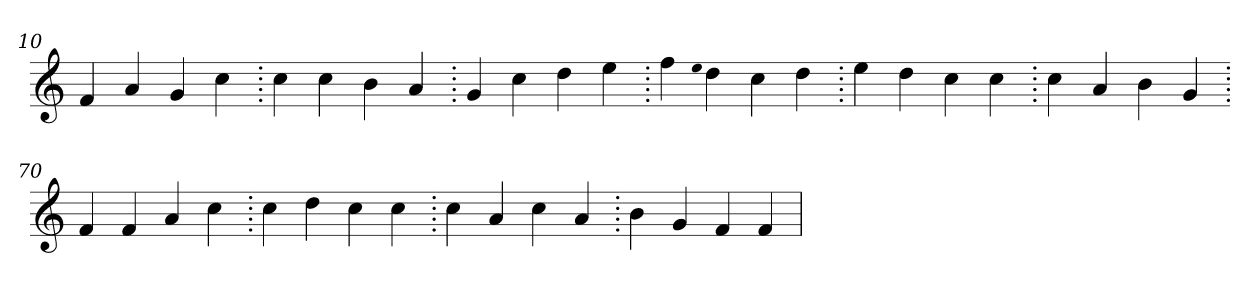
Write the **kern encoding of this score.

**kern
*part1
*staff1
*clefG2
=10.
4f
4a
4g
4cc
=20.
4cc
4cc
4b
4a
=30.
4g
4cc
4dd
4ee
=40.
4ff
qqee
4dd
4cc
4dd
=50.
4ee
4dd
4cc
4cc
=60.
4cc
4a
4b
4g
=70.
4f
4f
4a
4cc
=80.
4cc
4dd
4cc
4cc
=90.
4cc
4a
4cc
4a
=100.
4b
4g
4f
4f
=
*-
